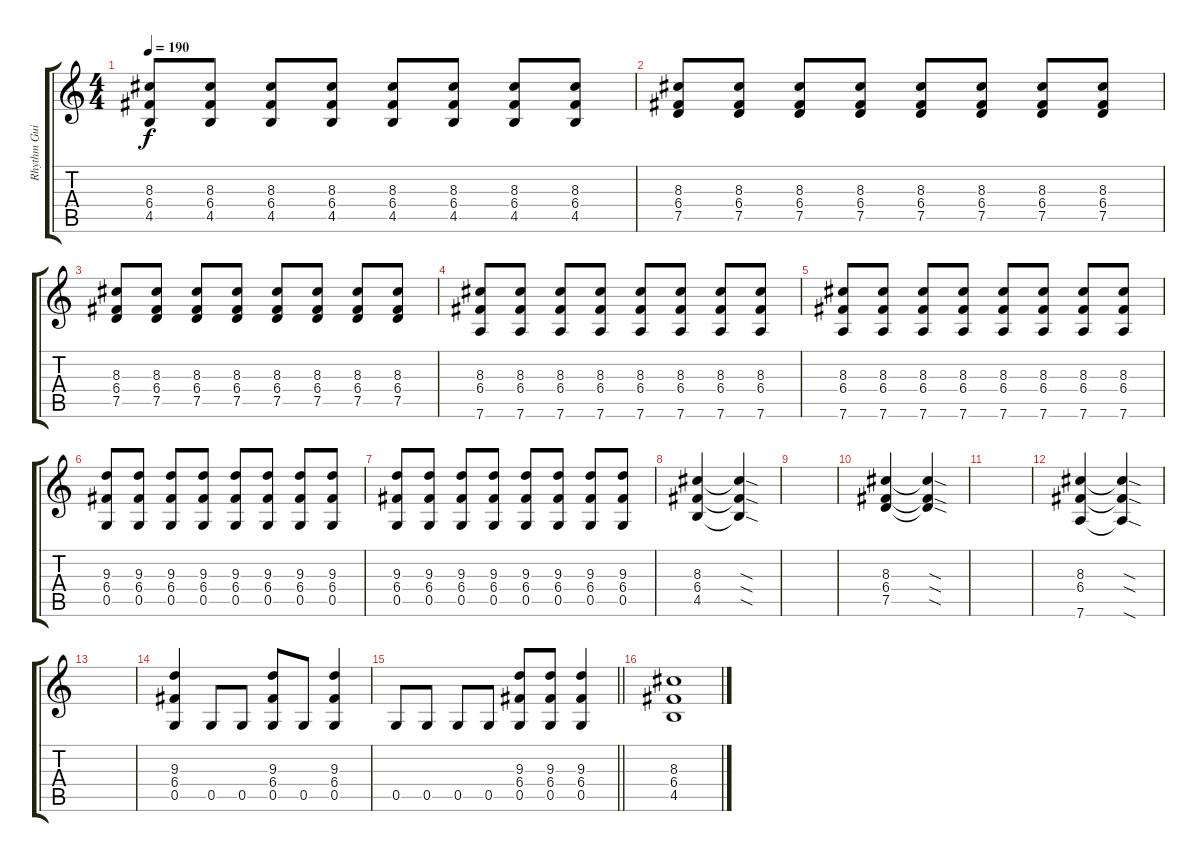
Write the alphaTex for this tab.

\track ("Rhythm Guitar" "Rhythm Gui") {instrument distortionguitar}
\staff {score tabs}
\tuning (D4 A3 F3 C3 G2 D2) {hide}
\ts (4 4)
\tempo 190
\clef g2
\ks c
(8.3 6.4 4.5).8{dy f} (8.3 6.4 4.5).8 (8.3 6.4 4.5).8 (8.3 6.4 4.5).8 (8.3 6.4 4.5).8 (8.3 6.4 4.5).8 (8.3 6.4 4.5).8 (8.3 6.4 4.5).8 |
(8.3 6.4 7.5).8 (8.3 6.4 7.5).8 (8.3 6.4 7.5).8 (8.3 6.4 7.5).8 (8.3 6.4 7.5).8 (8.3 6.4 7.5).8 (8.3 6.4 7.5).8 (8.3 6.4 7.5).8 |
(8.3 6.4 7.5).8 (8.3 6.4 7.5).8 (8.3 6.4 7.5).8 (8.3 6.4 7.5).8 (8.3 6.4 7.5).8 (8.3 6.4 7.5).8 (8.3 6.4 7.5).8 (8.3 6.4 7.5).8 |
(8.3 6.4 7.6).8 (8.3 6.4 7.6).8 (8.3 6.4 7.6).8 (8.3 6.4 7.6).8 (8.3 6.4 7.6).8 (8.3 6.4 7.6).8 (8.3 6.4 7.6).8 (8.3 6.4 7.6).8 |
(8.3 6.4 7.6).8 (8.3 6.4 7.6).8 (8.3 6.4 7.6).8 (8.3 6.4 7.6).8 (8.3 6.4 7.6).8 (8.3 6.4 7.6).8 (8.3 6.4 7.6).8 (8.3 6.4 7.6).8 |
(9.3 6.4 0.5).8 (9.3 6.4 0.5).8 (9.3 6.4 0.5).8 (9.3 6.4 0.5).8 (9.3 6.4 0.5).8 (9.3 6.4 0.5).8 (9.3 6.4 0.5).8 (9.3 6.4 0.5).8 |
(9.3 6.4 0.5).8 (9.3 6.4 0.5).8 (9.3 6.4 0.5).8 (9.3 6.4 0.5).8 (9.3 6.4 0.5).8 (9.3 6.4 0.5).8 (9.3 6.4 0.5).8 (9.3 6.4 0.5).8 |
(8.3 6.4 4.5).4 (8.3{sod t} 6.4{sod t} 4.5{sod t}).4 |
|
(8.3 6.4 7.5).4 (8.3{sod t} 6.4{sod t} 7.5{sod t}).4 |
|
(8.3 6.4 7.6).4 (8.3{sod t} 6.4{sod t} 7.6{sod t}).4 |
|
(9.3 6.4 0.5).4 0.5.8 0.5.8 (9.3 6.4 0.5).8 0.5.8 (9.3 6.4 0.5).4 |
\barLineRight lightlight
0.5.8 0.5.8 0.5.8 0.5.8 (9.3 6.4 0.5).8 (9.3 6.4 0.5).8 (9.3 6.4 0.5).4 |
(8.3 6.4 4.5).1
